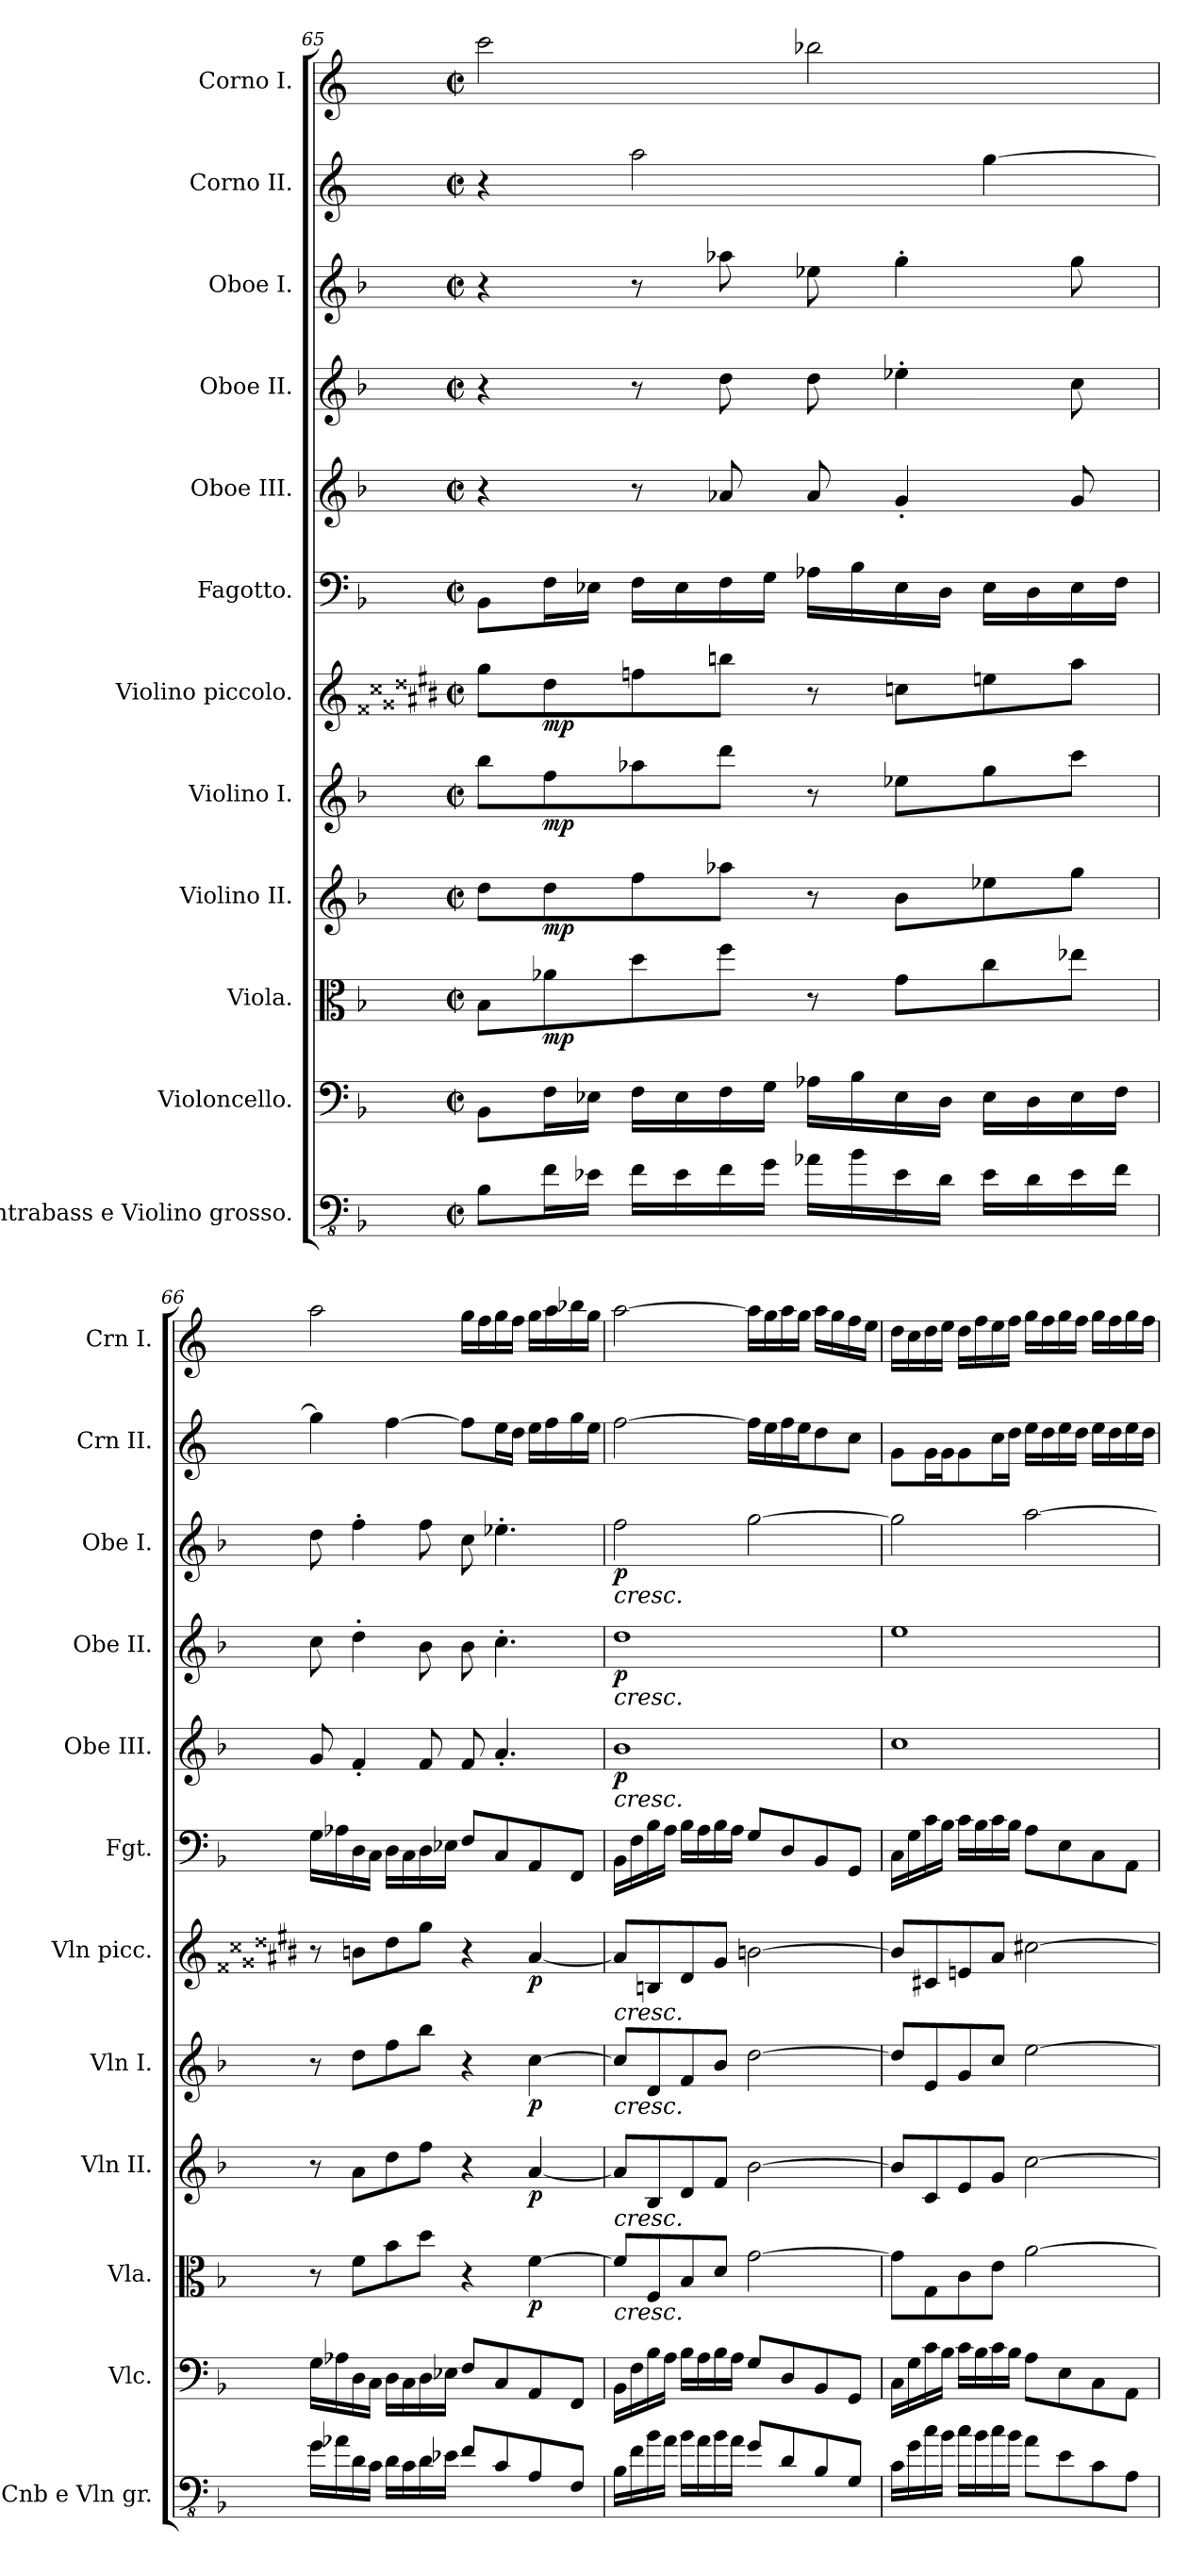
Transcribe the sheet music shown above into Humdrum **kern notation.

**kern	**kern	**kern	**dynam	**kern	**dynam	**kern	**dynam	**kern	**dynam	**kern	**kern	**dynam	**kern	**dynam	**kern	**dynam	**kern	**kern
*part12	*part11	*part10	*part10	*part9	*part9	*part8	*part8	*part7	*part7	*part6	*part5	*part5	*part4	*part4	*part3	*part3	*part2	*part1
*staff12	*staff11	*staff10	*staff10	*staff9	*staff9	*staff8	*staff8	*staff7	*staff7	*staff6	*staff5	*staff5	*staff4	*staff4	*staff3	*staff3	*staff2	*staff1
*I"Contrabass e Violino grosso.	*I"Violoncello.	*I"Viola.	*	*I"Violino II.	*	*I"Violino I.	*	*I"Violino piccolo.	*	*I"Fagotto.	*I"Oboe III.	*	*I"Oboe II.	*	*I"Oboe I.	*	*I"Corno II.	*I"Corno I.
*I'Cnb e Vln gr.	*I'Vlc.	*I'Vla.	*	*I'Vln II.	*	*I'Vln I.	*	*I'Vln picc.	*	*I'Fgt.	*I'Obe III.	*	*I'Obe II.	*	*I'Obe I.	*	*I'Crn II.	*I'Crn I.
*clefFv4	*clefF4	*clefC3	*	*clefG2	*	*clefG2	*	*clefG2	*	*clefF4	*clefG2	*	*clefG2	*	*clefG2	*	*clefG2	*clefG2
*ITrd7c12	*	*	*	*	*	*	*	*ITrd-1c-3	*	*	*	*	*	*	*	*	*ITrd4c7	*ITrd4c7
*k[b-]	*k[b-]	*k[b-]	*	*k[b-]	*	*k[b-]	*	*k[f##c##g##d##a#e#b#]	*	*k[b-]	*k[b-]	*	*k[b-]	*	*k[b-]	*	*k[b-]	*k[b-]
*M2/2	*M2/2	*M2/2	*	*M2/2	*	*M2/2	*	*M2/2	*	*M2/2	*M2/2	*	*M2/2	*	*M2/2	*	*M2/2	*M2/2
*met(c|)	*met(c|)	*met(c|)	*	*met(c|)	*	*met(c|)	*	*met(c|)	*	*met(c|)	*met(c|)	*	*met(c|)	*	*met(c|)	*	*met(c|)	*met(c|)
=65	=65	=65	=65	=65	=65	=65	=65	=65	=65	=65	=65	=65	=65	=65	=65	=65	=65	=65
8BBB-\L	8BB-\L	8B-\L	.	8dd\L	.	8bb-\L	.	8aa#\L	.	8BB-\L	4r	.	4r	.	4r	.	4r	2ff\
!	!	!	!LO:DY:b	!	!LO:DY:b	!	!LO:DY:b	!	!LO:DY:b	!	!	!	!	!	!	!	!	!
16FF\L	16F\L	8a-X\	mp	8dd\	mp	8ff\	mp	8ee#\	mp	16F\L	.	.	.	.	.	.	.	.
16EE-X\JJ	16E-X\JJ	.	.	.	.	.	.	.	.	16E-X\JJ	.	.	.	.	.	.	.	.
16FF\LL	16F\LL	8dd\	.	8ff\	.	8aa-X\	.	8gg#X\	.	16F\LL	8r	.	8r	.	8r	.	2dd\	.
16EE-\	16E-\	.	.	.	.	.	.	.	.	16E-\	.	.	.	.	.	.	.	.
16FF\	16F\	8ff\J	.	8aa-X\J	.	8ddd\J	.	8ccc##\J	.	16F\	8a-X/	.	8dd\	.	8aa-X\	.	.	.
16GG\JJ	16G\JJ	.	.	.	.	.	.	.	.	16G\JJ	.	.	.	.	.	.	.	.
16AA-X\LL	16A-X\LL	8r	.	8r	.	8r	.	8r	.	16A-X\LL	8a-/	.	8dd\	.	8ee-X\	.	.	2ee-X\
16BB-\	16B-\	.	.	.	.	.	.	.	.	16B-\	.	.	.	.	.	.	.	.
16EE-\	16E-\	8g\L	.	8b-\L	.	8ee-X\L	.	8dd#X\L	.	16E-\	4g'/	.	4ee-X'\	.	4gg'\	.	.	.
16DD\JJ	16D\JJ	.	.	.	.	.	.	.	.	16D\JJ	.	.	.	.	.	.	.	.
16EE-\LL	16E-\LL	8cc\	.	8ee-X\	.	8gg\	.	8ff##\	.	16E-\LL	.	.	.	.	.	.	[4cc\	.
16DD\	16D\	.	.	.	.	.	.	.	.	16D\	.	.	.	.	.	.	.	.
16EE-\	16E-\	8ee-X\J	.	8gg\J	.	8ccc\J	.	8bb#\J	.	16E-\	8g/	.	8cc\	.	8gg\	.	.	.
16FF\JJ	16F\JJ	.	.	.	.	.	.	.	.	16F\JJ	.	.	.	.	.	.	.	.
!!LO:PB:g=z
=66	=66	=66	=66	=66	=66	=66	=66	=66	=66	=66	=66	=66	=66	=66	=66	=66	=66	=66
16GG\LL	16G\LL	8r	.	8r	.	8r	.	8r	.	16G\LL	8g/	.	8cc\	.	8dd\	.	4cc\]	2dd\
16AA-X\	16A-X\	.	.	.	.	.	.	.	.	16A-X\	.	.	.	.	.	.	.	.
16DD\	16D\	8f\L	.	8a\L	.	8dd\L	.	8cc##\L	.	16D\	4f'/	.	4dd'\	.	4ff'\	.	.	.
16CC\JJ	16C\JJ	.	.	.	.	.	.	.	.	16C\JJ	.	.	.	.	.	.	.	.
16DD\LL	16D\LL	8b-\	.	8dd\	.	8ff\	.	8ee#\	.	16D\LL	.	.	.	.	.	.	[4b-\	.
16CC\	16C\	.	.	.	.	.	.	.	.	16C\	.	.	.	.	.	.	.	.
16DD\	16D\	8dd\J	.	8ff\J	.	8bb-\J	.	8aa#\J	.	16D\	8f/	.	8b-\	.	8ff\	.	.	.
16EE-X\JJ	16E-X\JJ	.	.	.	.	.	.	.	.	16E-X\JJ	.	.	.	.	.	.	.	.
8FF/L	8F/L	4r	.	4r	.	4r	.	4r	.	8F/L	8f/	.	8b-\	.	8cc\	.	8b-\L]	16cc\LL
.	.	.	.	.	.	.	.	.	.	.	.	.	.	.	.	.	.	16b-\
8CC/	8C/	.	.	.	.	.	.	.	.	8C/	4.a'/	.	4.cc'\	.	4.ee-X'\	.	16a\L	16cc\
.	.	.	.	.	.	.	.	.	.	.	.	.	.	.	.	.	16g\JJ	16b-\JJ
!	!	!	!LO:DY:b	!	!LO:DY:b	!	!LO:DY:b	!	!LO:DY:b	!	!	!	!	!	!	!	!	!
8AAA/	8AA/	[4f\	p	[4a/	p	[4cc\	p	[4b#/	p	8AA/	.	.	.	.	.	.	16a\LL	16cc\LL
.	.	.	.	.	.	.	.	.	.	.	.	.	.	.	.	.	16b-\	16dd\
8FFF/J	8FF/J	.	.	.	.	.	.	.	.	8FF/J	.	.	.	.	.	.	16cc\	16ee-X\
.	.	.	.	.	.	.	.	.	.	.	.	.	.	.	.	.	16a\JJ	16cc\JJ
=67	=67	=67	=67	=67	=67	=67	=67	=67	=67	=67	=67	=67	=67	=67	=67	=67	=67	=67
!	!	!	!	!	!	!	!	!	!	!	!	!	!	!	!LO:TX:b:i:t=cresc.	!	!	!
!	!	!	!	!	!	!	!	!	!	!	!	!	!LO:TX:b:i:t=cresc.	!	!	!	!	!
!	!	!	!	!	!	!	!	!	!	!	!LO:TX:b:i:t=cresc.	!	!	!	!	!	!	!
!	!	!	!	!	!	!	!	!LO:TX:b:i:t=cresc.	!	!	!	!	!	!	!	!	!	!
!	!	!	!	!	!	!LO:TX:b:i:t=cresc.	!	!	!	!	!	!	!	!	!	!	!	!
!	!	!	!	!LO:TX:b:i:t=cresc.	!	!	!	!	!	!	!	!	!	!	!	!	!	!
!	!	!LO:TX:b:i:t=cresc.	!	!	!	!	!	!	!	!	!	!	!	!	!	!	!	!
!	!	!	!	!	!	!	!	!	!	!	!	!LO:DY:b	!	!LO:DY:b	!	!LO:DY:b	!	!
16BBB-\LL	16BB-\LL	8f/L]	.	8a/L]	.	8cc/L]	.	8b#/L]	.	16BB-\LL	1b-	p	1dd	p	2ff\	p	[2b-\	[2dd\
16FF\	16F\	.	.	.	.	.	.	.	.	16F\	.	.	.	.	.	.	.	.
16BB-\	16B-\	8F/	.	8B-/	.	8d/	.	8c##/	.	16B-\	.	.	.	.	.	.	.	.
16AA\JJ	16A\JJ	.	.	.	.	.	.	.	.	16A\JJ	.	.	.	.	.	.	.	.
16BB-\LL	16B-\LL	8B-/	.	8d/	.	8f/	.	8e#/	.	16B-\LL	.	.	.	.	.	.	.	.
16AA\	16A\	.	.	.	.	.	.	.	.	16A\	.	.	.	.	.	.	.	.
16BB-\	16B-\	8d/J	.	8f/J	.	8b-/J	.	8a#/J	.	16B-\	.	.	.	.	.	.	.	.
16AA\JJ	16A\JJ	.	.	.	.	.	.	.	.	16A\JJ	.	.	.	.	.	.	.	.
8GG/L	8G/L	[2g\	.	[2b-\	.	[2dd\	.	[2cc##\	.	8G/L	.	.	.	.	[2gg\	.	16b-\LL]	16dd\LL]
.	.	.	.	.	.	.	.	.	.	.	.	.	.	.	.	.	16a\	16cc\
8DD/	8D/	.	.	.	.	.	.	.	.	8D/	.	.	.	.	.	.	16b-\	16dd\
.	.	.	.	.	.	.	.	.	.	.	.	.	.	.	.	.	16a\J	16cc\JJ
8BBB-/	8BB-/	.	.	.	.	.	.	.	.	8BB-/	.	.	.	.	.	.	8g\	16dd\LL
.	.	.	.	.	.	.	.	.	.	.	.	.	.	.	.	.	.	16cc\
8GGG/J	8GG/J	.	.	.	.	.	.	.	.	8GG/J	.	.	.	.	.	.	8f\J	16b-\
.	.	.	.	.	.	.	.	.	.	.	.	.	.	.	.	.	.	16a\JJ
!!LO:PB:g=z
=68	=68	=68	=68	=68	=68	=68	=68	=68	=68	=68	=68	=68	=68	=68	=68	=68	=68	=68
16CC\LL	16C\LL	8g\L]	.	8b-/L]	.	8dd/L]	.	8cc##/L]	.	16C\LL	1cc	.	1ee	.	2gg\]	.	8c\L	16g\LL
16GG\	16G\	.	.	.	.	.	.	.	.	16G\	.	.	.	.	.	.	.	16f\
16C\	16c\	8G\	.	8c/	.	8e/	.	8d##/	.	16c\	.	.	.	.	.	.	16c\L	16g\
16BB-\JJ	16B-\JJ	.	.	.	.	.	.	.	.	16B-\JJ	.	.	.	.	.	.	16c\J	16a\JJ
16C\LL	16c\LL	8c\	.	8e/	.	8g/	.	8f##/	.	16c\LL	.	.	.	.	.	.	8c\	16g\LL
16BB-\	16B-\	.	.	.	.	.	.	.	.	16B-\	.	.	.	.	.	.	.	16b-\
16C\	16c\	8e\J	.	8g/J	.	8cc/J	.	8b#/J	.	16c\	.	.	.	.	.	.	16f\L	16a\
16BB-\JJ	16B-\JJ	.	.	.	.	.	.	.	.	16B-\JJ	.	.	.	.	.	.	16g\JJ	16b-\JJ
8AA\L	8A\L	[2a\	.	[2cc\	.	[2ee\	.	[2dd##\	.	8A\L	.	.	.	.	[2aa\	.	16a\LL	16cc\LL
.	.	.	.	.	.	.	.	.	.	.	.	.	.	.	.	.	16g\	16b-\
8EE\	8E\	.	.	.	.	.	.	.	.	8E\	.	.	.	.	.	.	16a\	16cc\
.	.	.	.	.	.	.	.	.	.	.	.	.	.	.	.	.	16g\JJ	16b-\JJ
8CC\	8C\	.	.	.	.	.	.	.	.	8C\	.	.	.	.	.	.	16a\LL	16cc\LL
.	.	.	.	.	.	.	.	.	.	.	.	.	.	.	.	.	16g\	16b-\
8AAA\J	8AA\J	.	.	.	.	.	.	.	.	8AA\J	.	.	.	.	.	.	16a\	16cc\
.	.	.	.	.	.	.	.	.	.	.	.	.	.	.	.	.	16g\JJ	16b-\JJ
=	=	=	=	=	=	=	=	=	=	=	=	=	=	=	=	=	=	=
*-	*-	*-	*-	*-	*-	*-	*-	*-	*-	*-	*-	*-	*-	*-	*-	*-	*-	*-
